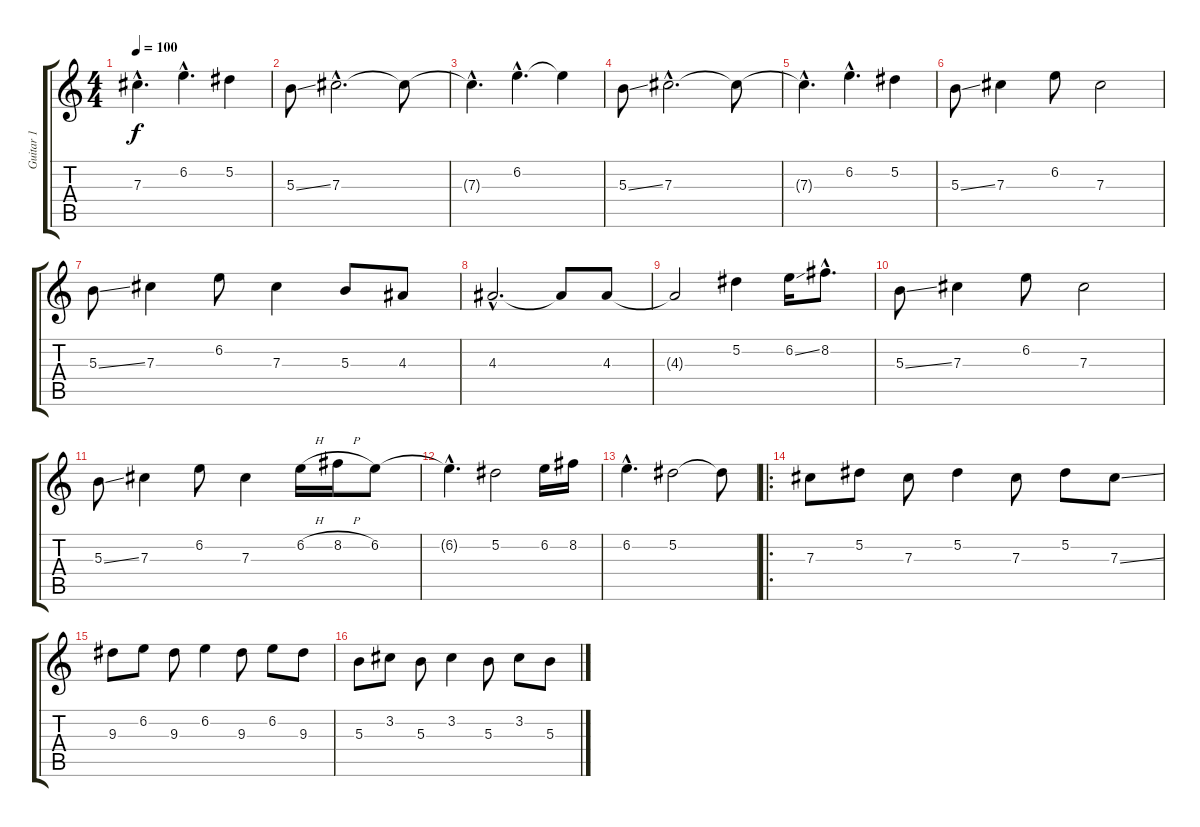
\track ("Guitar 1" "Guitar 1") {instrument distortionguitar}
\staff {score tabs}
\tuning (Eb4 Bb3 Gb3 Db3 Ab2 Db2) {hide}
\ts (4 4)
\tempo 100
\clef g2
\ks c
7.3{hac t}.4{d dy f} 6.2{hac}.4{d} 5.2.4 |
5.3{ss}.8 7.3{hac}.2{d} 7.3{t}.8 |
7.3{hac t}.4{d} 6.2{hac}.4{d} 6.2{t}.4 |
5.3{ss}.8 7.3{hac}.2{d} 7.3{t}.8 |
7.3{hac t}.4{d} 6.2{hac}.4{d} 5.2.4 |
5.3{ss}.8{volume 10 instrument electricguitarjazz} 7.3.4 6.2.8 7.3.2 |
5.3{ss}.8 7.3.4 6.2.8 7.3.4 5.3.8 4.3.8 |
4.3{hac}.2{d} 4.3{t}.8 4.3.8 |
4.3{t}.2 5.2.4 6.2{ss}.16 8.2{hac}.8{d} |
5.3{ss}.8 7.3.4 6.2.8 7.3.2 |
5.3{ss}.8 7.3.4 6.2.8 7.3.4 6.2{h}.16 8.2{h}.16 6.2.8 |
6.2{hac t}.4{d} 5.2.2 6.2.16 8.2.16 |
6.2{hac}.4{d} 5.2.2 5.2{t}.8 |
\ro
7.3.8{volume 10 instrument electricguitarjazz} 5.2.8 7.3.8 5.2.4 7.3.8 5.2.8 7.3{ss}.8 |
9.3.8 6.2.8 9.3.8 6.2.4 9.3.8 6.2.8 9.3.8 |
5.3.8 3.2.8 5.3.8 3.2.4 5.3.8 3.2.8 5.3.8
